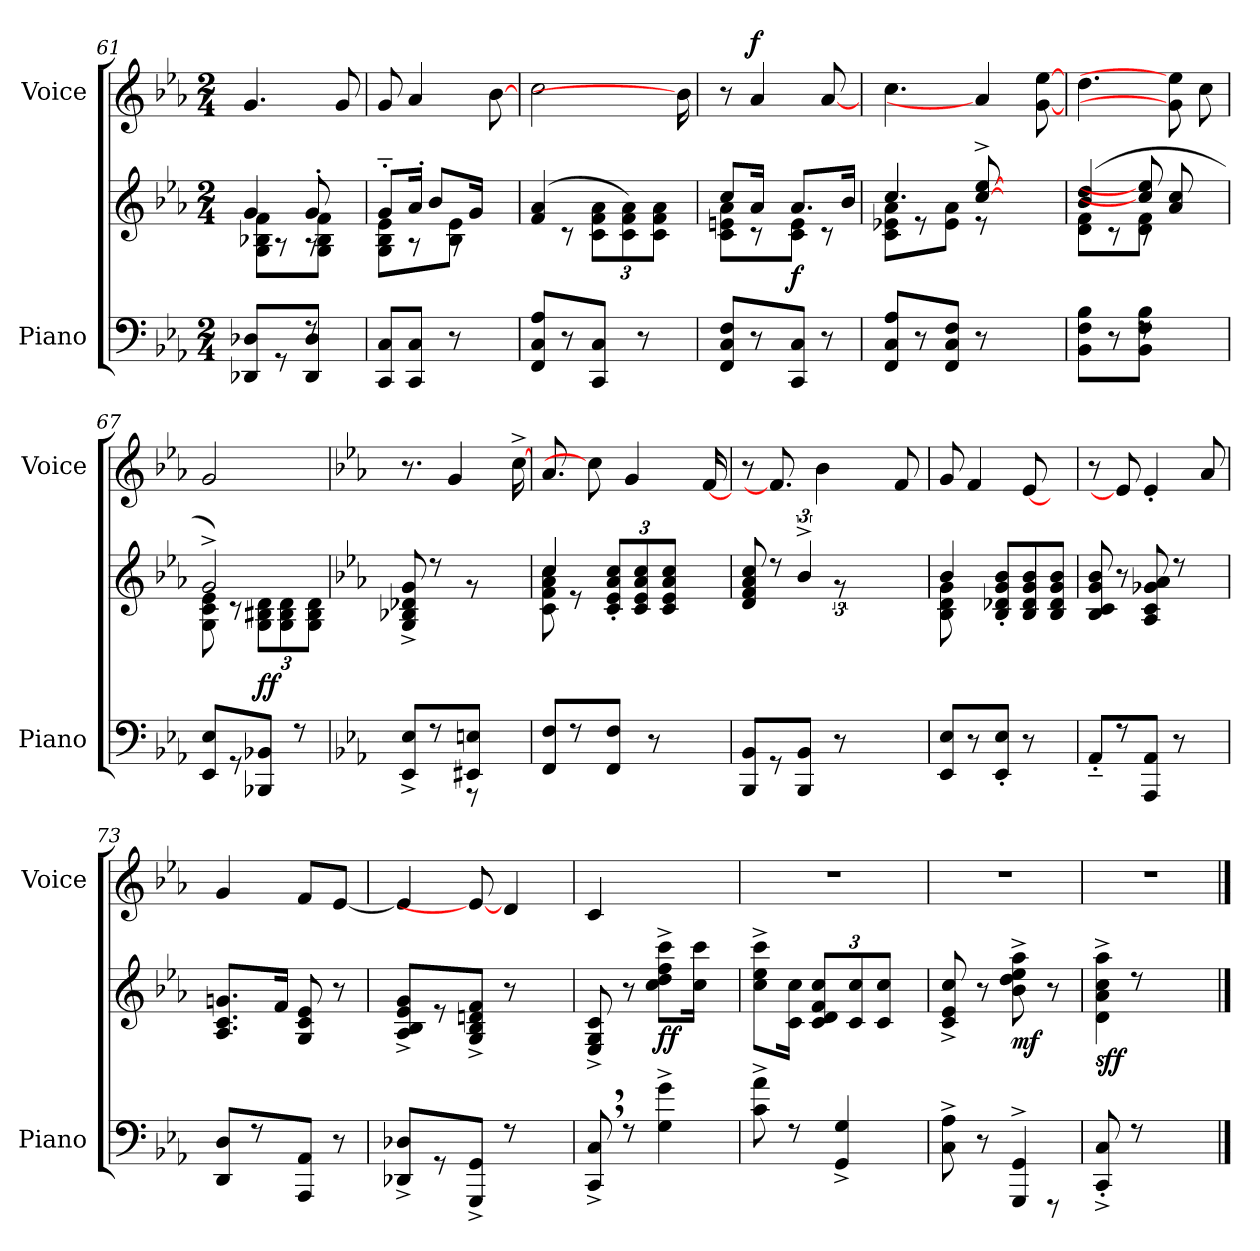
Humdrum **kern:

**kern	**kern	**dynam	**kern	**dynam
*part2	*part2	*part2	*part1	*part1
*staff3	*staff2	*staff2/3	*staff1	*staff1
*I"Piano	*	*	*I"Voice	*
*I'Piano	*	*	*I'Voice	*
*clefF4	*clefG2	*	*clefG2	*
*k[b-e-a-]	*k[b-e-a-]	*	*k[b-e-a-]	*
*M2/4	*M2/4	*	*M2/4	*
=61	=61	=61	=61	=61
*^	*^	*	*	*
*	*	*	*^	*	*	*
8DD-X/ 8D-X/L	4ryy	4g/	8G\ 8B-X\ 8f\L	4ryy	.	4.g/	.
8r	.	.	8rG	.	.	.	.
8DD-/ 8D-/J	8rE	8g'>'>/	8G\ 8B-\ 8f\J	8rA	.	.	.
8ryy	8ryy	8ryy	8ryy	8ryy	.	8g/	.
*v	*v	*	*	*	*	*	*
=62	=62	=62	=62	=62	=62	=62
8CC/ 8C/L	8g~<'>/L	8G\Z> 8B-\Z> 8e-\Z>L	4ryy	.	8g/	.
8CC/ 8C/J	16a-'>/Jk	8rA	.	.	4a-/	.
.	8b-/L	.	.	.	.	.
8r	.	8B-\ 8e-\J	8rG	.	.	.
.	16g/Jk	.	.	.	.	.
8ryy	8ryy	8ryy	8ryy	.	[8b-\	.
*	*	*v	*v	*	*	*
=63	=63	=63	=63	=63	=63
8FF/ 8C/ 8A-/L	(>4f/ 4a-/	8ryy	.	2cc\	.
8r	.	8rB	.	.	.
8CC/ 8C/J	12c\ 12f\ 12a-\L	16ryy	.	.	.
.	.	4ryy	.	.	.
.	12c\ 12f\ 12a-\)	.	.	.	.
8r	.	.	.	.	.
.	12c\ 12f\ 12a-\J	.	.	.	.
16ryy	16ryy	.	.	16b-\]	.
!!LO:LB:g=z
=64	=64	=64	=64	=64	=64
*	*	*^	*	*	*
8FF/ 8C/ 8F/L	(>8cc/L	8c\ 8en\ 8a-\L	4ryy	.	8r	.
!	!	!	!	!	!	!LO:DY:a
8r	16a-/Jk	8rc	.	.	4a-/	f
.	4ryy	.	.	.	.	.
!	!	!	!	!LO:DY:b	!	!
8CC/ 8C/J	.	8c\ 8e\J	8.a-/L	f	.	.
8r	.	8rc	.	.	[8a-/	.
.	16ryy	.	16b-/Jk	.	.	.
*	*	*v	*v	*	*	*
=65	=65	=65	=65	=65	=65
8FF/ 8C/ 8A-/L	4.cc/	8c\ 8e-X\ 8a-\L	.	4.cc\	.
8r	.	8re	.	.	.
8FF/ 8C/ 8F/J	.	8e-\ 8a-\J	.	.	.
8r	[8cc/^< [8ee-/^<	8re	.	4a-/]	.
4ryy	4ryy	4ryy	.	.	.
.	.	.	.	[8g\ [8ee-\	.
=66	=66	=66	=66	=66	=66
*^	*	*^	*	*	*
8BB-\ 8F\ 8B-\L	4ryy	(>4b-/ 4dd/	8d\ 8f\L	4ryy	.	4.dd\	.
8r	.	.	8rB	.	.	.	.
8BB-\ 8F\ 8B-\J	8rE	8cc/] 8ee-/]	8d\ 8f\J	8rB	.	.	.
4ryy	4ryy	8a-/ 8cc/	8ryy	8ryy	.	8g\] 8ee-\]	.
.	.	8ryy	8ryy	8ryy	.	8cc\	.
*v	*v	*	*	*	*	*	*
*	*	*v	*v	*	*	*
=67	=67	=67	=67	=67	=67
8EE-/ 8E-/L	2g^</)	8G\ 8c\ 8e-\	.	2g/	.
8r	.	8rB	.	.	.
!	!	!	!LO:DY:b	!	!
8BBB-X/ 8BB-X/J	.	12G\ 12B#X\ 12d\L	ff	.	.
.	.	12G\ 12B#\ 12d\	.	.	.
8rE	.	.	.	.	.
.	.	12G\ 12B#\ 12d\J	.	.	.
*	*v	*v	*	*	*
!!LO:PB:g=z
=68	=68	=68	=68	=68
*k[b-e-a-]	*k[b-e-a-]	*	*k[b-e-a-]	*
*^	*	*	*	*
8EE-/^< 8E-/^<L	4ryy	8G/^< 8B-X/^< 8d-X/^< 8g/^<	.	8.r	.
8rE	.	8rcc	.	.	.
.	.	.	.	4g/	.
8EE#X/ 8En/J	8r	8rf	.	.	.
8ryy	8ryy	8ryy	.	.	.
.	.	.	.	[16cc^<\	.
*v	*v	*	*	*	*
=69	=69	=69	=69	=69
*	*^	*	*	*
8FF/ 8F/L	4cc/	8c\ 8f\ 8a-\ 8cc\	.	8.a-/	.
8rE	.	8re	.	.	.
.	.	.	.	8cc\]	.
8FF/ 8F/J	12c/'> 12e-/'> 12a-/'> 12cc/'>L	8ryy	.	.	.
.	.	.	.	4g/	.
.	12c/ 12e-/ 12a-/ 12cc/	.	.	.	.
8r	.	4ryy	.	.	.
.	12c/ 12e-/ 12a-/ 12cc/J	.	.	.	.
8ryy	8ryy	.	.	.	.
.	.	.	.	[16f/	.
=70	=70	=70	=70	=70	=70
8BBB-/ 8BB-/L	8d/ 8f/ 8a-/ 8cc/	4.ryy	.	8r	.
8r	8rcc	.	.	8.f/]	.
8BBB-/ 8BB-/J	6b-^>/	.	.	.	.
.	.	.	.	4b-\	.
8r	.	12rf	.	.	.
.	48%11ryy	.	.	.	.
.	.	48%11ryy	.	.	.
8.ryy	.	.	.	.	.
.	.	.	.	8f/	.
.	24ryy	.	.	.	.
=71	=71	=71	=71	=71	=71
8EE-/ 8E-/L	4b-/	8B-\ 8d\ 8g\	.	8g/	.
8r	.	2ryy	.	4f/	.
8EE-/'< 8E-/'<J	8B-/'> 8d-X/'> 8g/'> 8b-/'>L	.	.	.	.
8r	8B-/ 8d-/ 8g/ 8b-/	.	.	[8e-/	.
8ryy	8B-/ 8d-/ 8g/ 8b-/J	.	.	8ryy	.
*	*v	*v	*	*	*
=72	=72	=72	=72	=72
8AA-~<~<'<'</L	8B-/ 8c/ 8g/ 8b-/	.	8r	.
8rE	8r	.	8e-/]	.
8AAA-/ 8AA-/J	8A-/ 8c/ 8g-X/ 8a-/	.	4e-'</	.
8rC	8rcc	.	.	.
8ryy	8ryy	.	8a-/	.
!!LO:LB:g=z
=73	=73	=73	=73	=73
8DD/ 8D/L	8.A-/ 8.c/ 8.gn/L	.	4g/	.
8rE	.	.	.	.
.	16f/Jk	.	.	.
8AAA-/ 8AA-/J	8G/ 8c/ 8e-/	.	8fZ>/L	.
8r	8r	.	[<8e-/J	.
=74	=74	=74	=74	=74
8DD-X/^< 8D-X/^<L	8A-/^< 8B-/^< 8e-/^< 8g/^<L	.	4e-/]	.
8r	8r	.	.	.
8GGG/^< 8GG/^<J	8G/^< 8B-/^< 8dn/^< 8f/^<J	.	8e-/_	.
8rE	8r	.	4d/	.
8ryy	8ryy	.	.	.
=75	=75	=75	=75	=75
8CC/^<,< 8C/^<,<	8E-/^< 8G/^< 8c/^<	.	4c/	.
8rE	8r	.	.	.
!	!	!LO:DY:b	!	!
4G\^> 4g\^>	8cc\^> 8dd\^> 8ff\^> 8ccc\^>L	ff	4ryy	.
.	16cc\ 16ccc\Jk	.	.	.
.	16ryy	.	.	.
=76	=76	=76	=76	=76
8c\^> 8a-\^>	8cc\^> 8ee-\^> 8ccc\^>L	.	2rdd	.
8rE	16c\ 16cc\Jk	.	.	.
.	12c/ 12d/ 12f/ 12cc/L	.	.	.
4GG/^< 4G/^<	.	.	.	.
.	12c/ 12cc/	.	.	.
.	12c/ 12cc/J	.	.	.
.	16ryy	.	.	.
=77	=77	=77	=77	=77
*^	*	*	*	*
8C\^> 8A-\^>	4.ryy	8c/^< 8e-/^< 8cc/^<	.	2rdd	.
8r	.	8r	.	.	.
!	!	!	!LO:DY:b	!	!
4GGG/^< 4GG/^<	.	8b-\^> 8dd\^> 8ee-\^> 8aa-\^>	mf	.	.
.	8r	8r	.	.	.
=78	=78	=78	=78	=78	=78
*	*	*^	*	*	*
!	!	!	!	!LO:DY:b	!	!
!	!	!	!	!LO:DY:n=1:b	!	!
*v	*v	*	*	*	*	*
8CC/^<'< 8C/^<'<	4d\^> 4a-\^> 4cc\^> 4aa-\^>	8ryy	sf f	2rdd	.
8rE	.	8rcc	.	.	.
4ryy	4ryy	4ryy	.	.	.
*	*v	*v	*	*	*
==	==	==	==	==
*-	*-	*-	*-	*-
